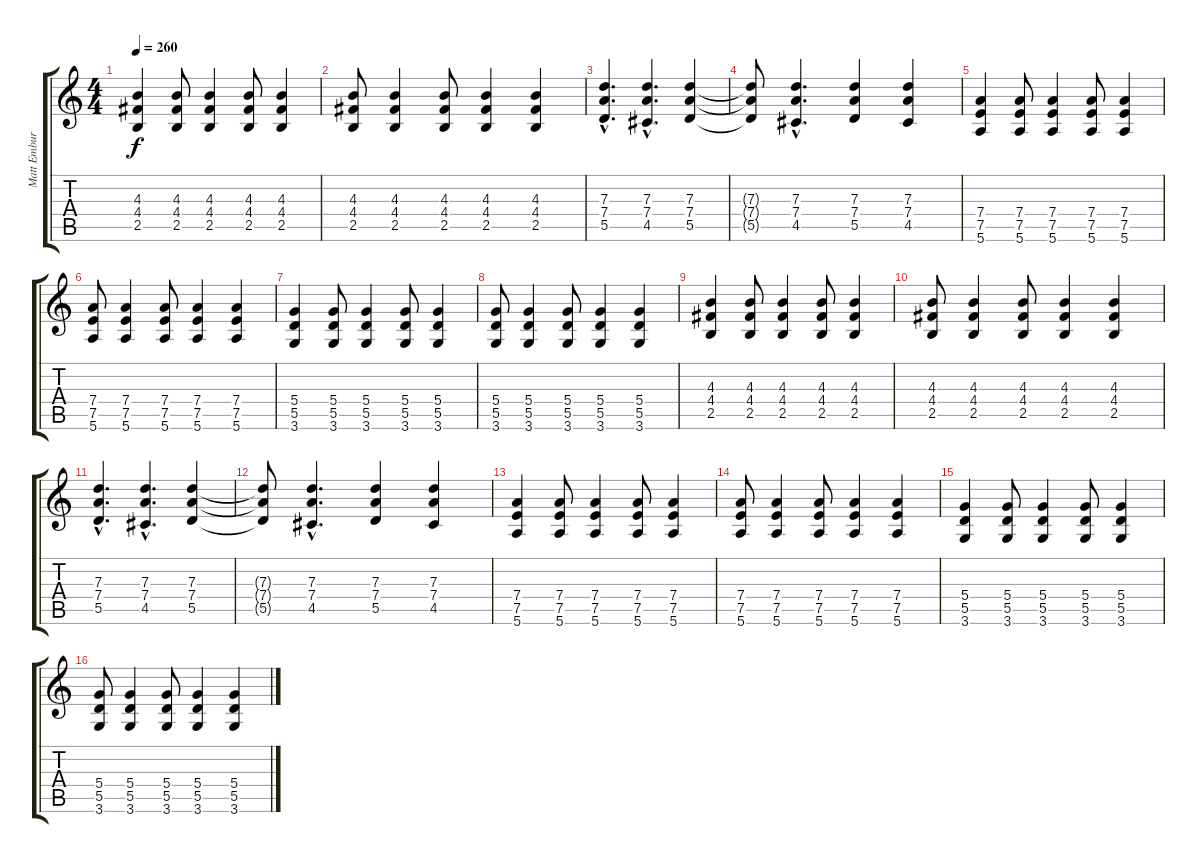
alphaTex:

\track ("Matt Emburgia" "Matt Embur") {instrument distortionguitar}
\staff {score tabs}
\tuning (E4 B3 G3 D3 A2 E2) {hide}
\ts (4 4)
\tempo 260
\clef g2
\ks c
(4.3 4.4 2.5).4{dy f} (4.3 4.4 2.5).8 (4.3 4.4 2.5).4 (4.3 4.4 2.5).8 (4.3 4.4 2.5).4 |
(4.3 4.4 2.5).8 (4.3 4.4 2.5).4 (4.3 4.4 2.5).8 (4.3 4.4 2.5).4 (4.3 4.4 2.5).4 |
(7.3{hac} 7.4{hac} 5.5{hac}).4{d} (7.3{hac} 7.4{hac} 4.5{hac}).4{d} (7.3 7.4 5.5).4 |
(7.3{t} 7.4{t} 5.5{t}).8 (7.3{hac} 7.4{hac} 4.5{hac}).4{d} (7.3 7.4 5.5).4 (7.3 7.4 4.5).4 |
(7.4 7.5 5.6).4 (7.4 7.5 5.6).8 (7.4 7.5 5.6).4 (7.4 7.5 5.6).8 (7.4 7.5 5.6).4 |
(7.4 7.5 5.6).8 (7.4 7.5 5.6).4 (7.4 7.5 5.6).8 (7.4 7.5 5.6).4 (7.4 7.5 5.6).4 |
(5.4 5.5 3.6).4 (5.4 5.5 3.6).8 (5.4 5.5 3.6).4 (5.4 5.5 3.6).8 (5.4 5.5 3.6).4 |
(5.4 5.5 3.6).8 (5.4 5.5 3.6).4 (5.4 5.5 3.6).8 (5.4 5.5 3.6).4 (5.4 5.5 3.6).4 |
(4.3 4.4 2.5).4 (4.3 4.4 2.5).8 (4.3 4.4 2.5).4 (4.3 4.4 2.5).8 (4.3 4.4 2.5).4 |
(4.3 4.4 2.5).8 (4.3 4.4 2.5).4 (4.3 4.4 2.5).8 (4.3 4.4 2.5).4 (4.3 4.4 2.5).4 |
(7.3{hac} 7.4{hac} 5.5{hac}).4{d} (7.3{hac} 7.4{hac} 4.5{hac}).4{d} (7.3 7.4 5.5).4 |
(7.3{t} 7.4{t} 5.5{t}).8 (7.3{hac} 7.4{hac} 4.5{hac}).4{d} (7.3 7.4 5.5).4 (7.3 7.4 4.5).4 |
(7.4 7.5 5.6).4 (7.4 7.5 5.6).8 (7.4 7.5 5.6).4 (7.4 7.5 5.6).8 (7.4 7.5 5.6).4 |
(7.4 7.5 5.6).8 (7.4 7.5 5.6).4 (7.4 7.5 5.6).8 (7.4 7.5 5.6).4 (7.4 7.5 5.6).4 |
(5.4 5.5 3.6).4 (5.4 5.5 3.6).8 (5.4 5.5 3.6).4 (5.4 5.5 3.6).8 (5.4 5.5 3.6).4 |
(5.4 5.5 3.6).8 (5.4 5.5 3.6).4 (5.4 5.5 3.6).8 (5.4 5.5 3.6).4 (5.4 5.5 3.6).4
